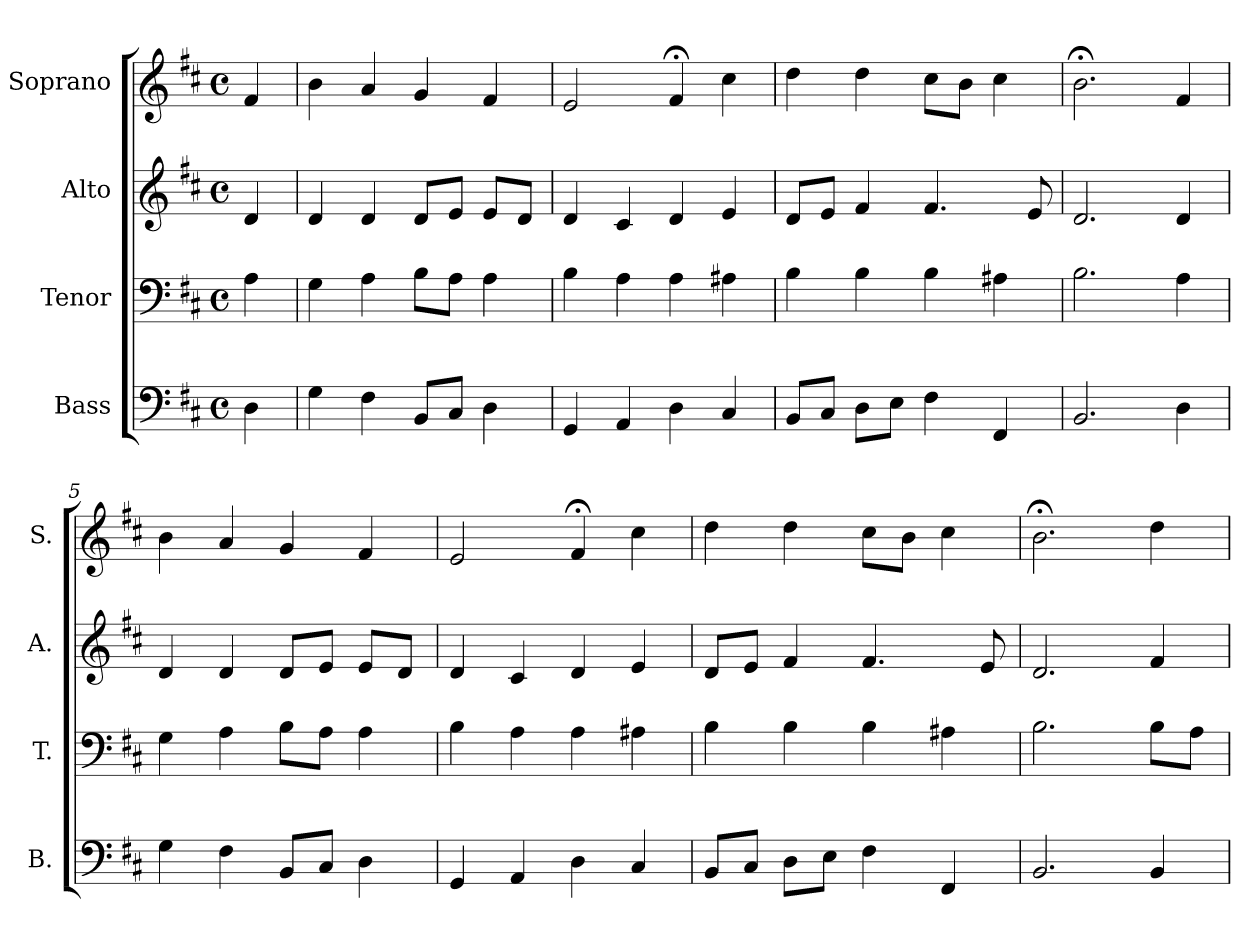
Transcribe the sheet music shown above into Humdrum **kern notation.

**kern	**kern	**kern	**kern
*part4	*part3	*part2	*part1
*staff4	*staff3	*staff2	*staff1
*I"Bass	*I"Tenor	*I"Alto	*I"Soprano
*I'B.	*I'T.	*I'A.	*I'S.
*clefF4	*clefF4	*clefG2	*clefG2
*k[f#c#]	*k[f#c#]	*k[f#c#]	*k[f#c#]
*D:	*D:	*D:	*D:
*M4/4	*M4/4	*M4/4	*M4/4
*met(c)	*met(c)	*met(c)	*met(c)
=	=	=	=
4D\	4A\	4d/	4f#/
=1	=1	=1	=1
4G\	4G\	4d/	4b\
4F#\	4A\	4d/	4a/
8BB/L	8B\L	8d/L	4g/
8C#/J	8A\J	8e/J	.
4D\	4A\	8e/L	4f#/
.	.	8d/J	.
=2	=2	=2	=2
4GG/	4B\	4d/	2e/
4AA/	4A\	4c#/	.
4D\	4A\	4d/	4f#;</
4C#/	4A#X\	4e/	4cc#\
=3	=3	=3	=3
8BB/L	4B\	8d/L	4dd\
8C#/J	.	8e/J	.
8D\L	4B\	4f#/	4dd\
8E\J	.	.	.
4F#\	4B\	4.f#/	8cc#\L
.	.	.	8b\J
4FF#/	4A#X\	.	4cc#\
.	.	8e/	.
=4	=4	=4	=4
2.BB/	2.B\	2.d/	2.b;<\
4D\	4A\	4d/	4f#/
!!LO:LB:g=z
=5	=5	=5	=5
4G\	4G\	4d/	4b\
4F#\	4A\	4d/	4a/
8BB/L	8B\L	8d/L	4g/
8C#/J	8A\J	8e/J	.
4D\	4A\	8e/L	4f#/
.	.	8d/J	.
=6	=6	=6	=6
4GG/	4B\	4d/	2e/
4AA/	4A\	4c#/	.
4D\	4A\	4d/	4f#;</
4C#/	4A#X\	4e/	4cc#\
=7	=7	=7	=7
8BB/L	4B\	8d/L	4dd\
8C#/J	.	8e/J	.
8D\L	4B\	4f#/	4dd\
8E\J	.	.	.
4F#\	4B\	4.f#/	8cc#\L
.	.	.	8b\J
4FF#/	4A#X\	.	4cc#\
.	.	8e/	.
=8	=8	=8	=8
2.BB/	2.B\	2.d/	2.b;<\
4BB/	8B\L	4f#/	4dd\
.	8A\J	.	.
=	=	=	=
*-	*-	*-	*-
